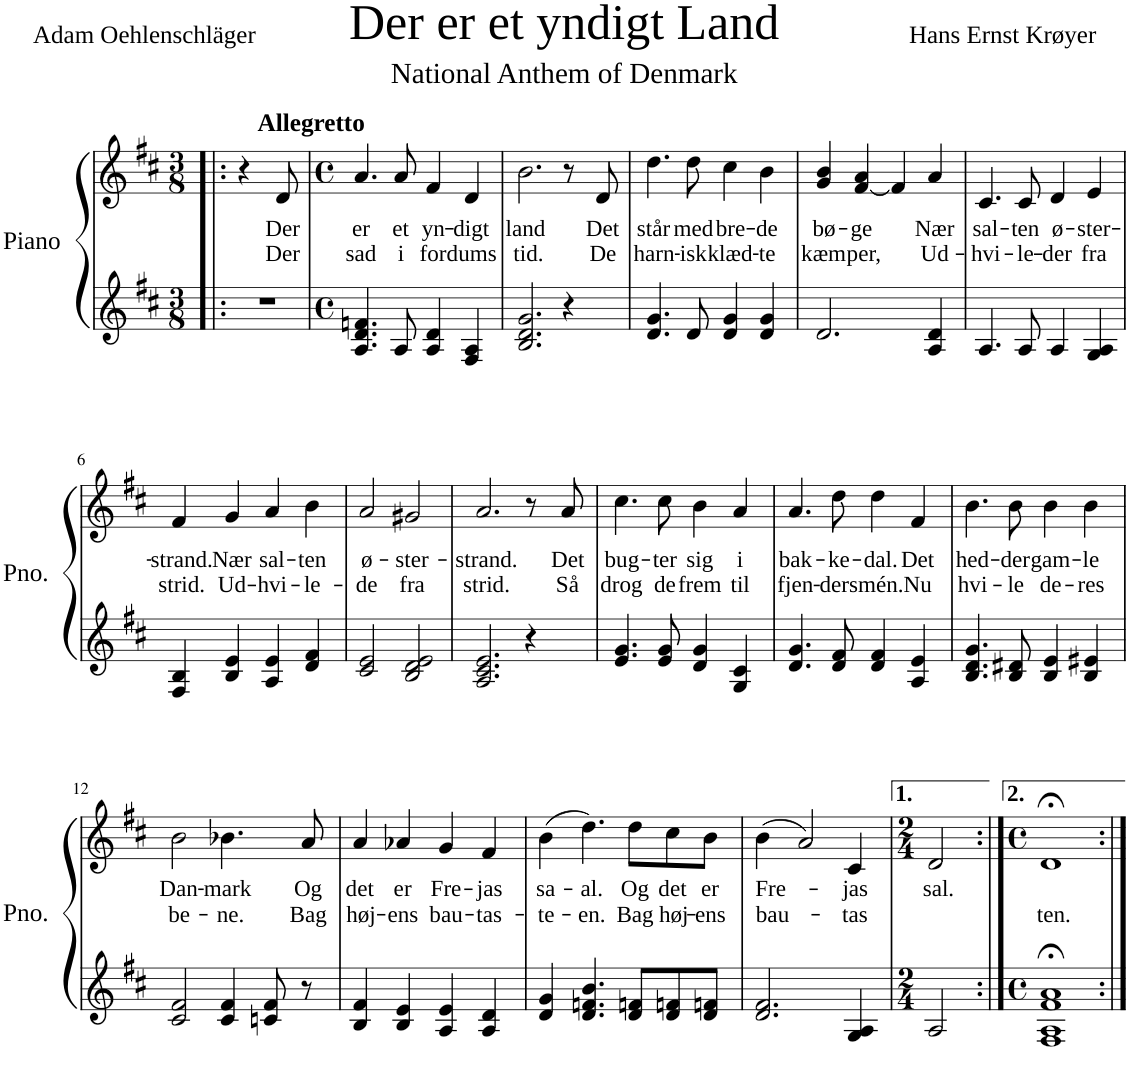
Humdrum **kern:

**kern	**kern	**text	**text
*part1	*part1	*part1	*part1
*staff2	*staff1	*staff1	*staff1
*I"Piano	*	*	*
*I'Pno.	*	*	*
*clefG2	*clefG2	*	*
*k[f#c#]	*k[f#c#]	*	*
*M3/8	*M3/8	*	*
=!|:	=!|:	=!|:	=!|:
*	*^	*	*
4.r	4r	8ryy	.	.
!	!	!LO:TX:a:B:t=Allegretto	!	!
.	.	4ryy	.	.
!	!	!	!LO:LY:b	!LO:LY:b
.	8d/	.	Der	Der
*	*v	*v	*	*
=1	=1	=1	=1
*M4/4	*M4/4	*	*
*met(c)	*met(c)	*	*
*	*^	*	*
!	!	!	!LO:LY:b	!LO:LY:b
*	*v	*v	*	*
4.A/ 4.d/ 4.fn/	4.a/	er	sad
!	!	!LO:LY:b	!LO:LY:b
8A/	8a/	et	i
!	!	!LO:LY:b	!LO:LY:b
4A/ 4d/	4f#/	yn-	for-
!	!	!LO:LY:b	!LO:LY:b
4F#/ 4A/	4d/	-digt	-dums
=2	=2	=2	=2
!	!	!LO:LY:b	!LO:LY:b
2.B/ 2.d/ 2.g/	2.b\	land	tid.
4r	8r	.	.
!	!	!LO:LY:b	!LO:LY:b
.	8d/	Det	De
=3	=3	=3	=3
!	!	!LO:LY:b	!LO:LY:b
4.d/ 4.g/	4.dd\	står	harn-
!	!	!LO:LY:b	!LO:LY:b
8d/	8dd\	med	-isk-
!	!	!LO:LY:b	!LO:LY:b
4d/ 4g/	4cc#\	bre-	-klæd-
!	!	!LO:LY:b	!LO:LY:b
4d/ 4g/	4b\	-de	-te
=4	=4	=4	=4
!	!	!LO:LY:b	!LO:LY:b
2.d/	4g/ 4b/	bø-	kæm-
!	!	!LO:LY:b	!LO:LY:b
.	[4f#/ 4a/	-ge	-per,
.	4f#/]	.	.
!	!	!LO:LY:b	!LO:LY:b
4A/ 4d/	4a/	Nær	Ud-
=5	=5	=5	=5
!	!	!LO:LY:b	!LO:LY:b
4.A/	4.c#/	sal-	-hvi-
!	!	!LO:LY:b	!LO:LY:b
8A/	8c#/	-ten	-le-
!	!	!LO:LY:b	!LO:LY:b
4A/	4d/	ø-	-der
!	!	!LO:LY:b	!LO:LY:b
4G/ 4A/	4e/	-ster-	fra
!!LO:LB:g=z
=6	=6	=6	=6
!	!	!LO:LY:b	!LO:LY:b
4F#/ 4B/	4f#/	-strand.	strid.
!	!	!LO:LY:b	!LO:LY:b
4B/ 4e/	4g/	Nær	Ud-
!	!	!LO:LY:b	!LO:LY:b
4A/ 4e/	4a/	sal-	-hvi-
!	!	!LO:LY:b	!LO:LY:b
4d/ 4f#/	4b\	-ten	-le-
=7	=7	=7	=7
!	!	!LO:LY:b	!LO:LY:b
2c#/ 2e/	2a/	ø-	-de
!	!	!LO:LY:b	!LO:LY:b
2B/ 2d/ 2e/	2g#X/	-ster-	fra
=8	=8	=8	=8
!	!	!LO:LY:b	!LO:LY:b
2.A/ 2.c#/ 2.e/	2.a/	-strand.	strid.
4r	8r	.	.
!	!	!LO:LY:b	!LO:LY:b
.	8a/	Det	Så
=9	=9	=9	=9
!	!	!LO:LY:b	!LO:LY:b
4.e/ 4.g/	4.cc#\	bug-	drog
!	!	!LO:LY:b	!LO:LY:b
8e/ 8g/	8cc#\	-ter	de
!	!	!LO:LY:b	!LO:LY:b
4d/ 4g/	4b\	sig	frem
!	!	!LO:LY:b	!LO:LY:b
4G/ 4c#/	4a/	i	til
=10	=10	=10	=10
!	!	!LO:LY:b	!LO:LY:b
4.d/ 4.g/	4.a/	bak-	fjen-
!	!	!LO:LY:b	!LO:LY:b
8d/ 8f#/	8dd\	-ke-	-ders
!	!	!LO:LY:b	!LO:LY:b
4d/ 4f#/	4dd\	-dal.	mén.
!	!	!LO:LY:b	!LO:LY:b
4A/ 4e/	4f#/	Det	Nu
=11	=11	=11	=11
!	!	!LO:LY:b	!LO:LY:b
4.B/ 4.d/ 4.g/	4.b\	hed-	hvi-
!	!	!LO:LY:b	!LO:LY:b
8B/ 8d#X/	8b\	-der	-le
!	!	!LO:LY:b	!LO:LY:b
4B/ 4e/	4b\	gam-	de-
!	!	!LO:LY:b	!LO:LY:b
4B/ 4e#X/	4b\	-le	-res
!!LO:LB:g=z
=12	=12	=12	=12
!	!	!LO:LY:b	!LO:LY:b
2c#/ 2f#/	2b\	Dan-	be-
!	!	!LO:LY:b	!LO:LY:b
4c#/ 4f#/	4.b-X\	-mark	-ne.
8cn/ 8f#/	.	.	.
!	!	!LO:LY:b	!LO:LY:b
8r	8a/	Og	Bag
=13	=13	=13	=13
!	!	!LO:LY:b	!LO:LY:b
4B/ 4f#/	4a/	det	høj-
!	!	!LO:LY:b	!LO:LY:b
4B/ 4e/	4a-X/	er	-ens
!	!	!LO:LY:b	!LO:LY:b
4A/ 4e/	4g/	Fre-	bau-
!	!	!LO:LY:b	!LO:LY:b
4A/ 4d/	4f#/	-jas	-tas-
=14	=14	=14	=14
!	!	!LO:LY:b	!LO:LY:b
4d/ 4g/	(4b\	sa-	-te-
!	!	!LO:LY:b	!LO:LY:b
4.d/ 4.fn/ 4.b/	4.dd\)	-al.	-en.
!	!	!LO:LY:b	!LO:LY:b
8d/ 8fn/L	8dd\L	Og	Bag
!	!	!LO:LY:b	!LO:LY:b
8d/ 8fn/	8cc#\	det	høj-
!	!	!LO:LY:b	!LO:LY:b
8d/ 8fn/J	8b\J	er	-ens
=15	=15	=15	=15
!	!	!LO:LY:b	!LO:LY:b
2.d/ 2.f#/	(4b\	Fre-	bau-
.	2a/)	.	.
!	!	!LO:LY:b	!LO:LY:b
4G/ 4A/	4c#/	-jas	-tas
=16	=16	=16	=16
*M2/4	*M2/4	*	*
!	!	!LO:LY:b	!
2A/	2d/	sal.	.
=17:|!	=17:|!	=17:|!	=17:|!
*M4/4	*M4/4	*	*
*met(c)	*met(c)	*	*
!	!	!	!LO:LY:b
1F#;< 1A;< 1f#;< 1a;<	1d;<	.	ten.
=:|!	=:|!	=:|!	=:|!
*-	*-	*-	*-
